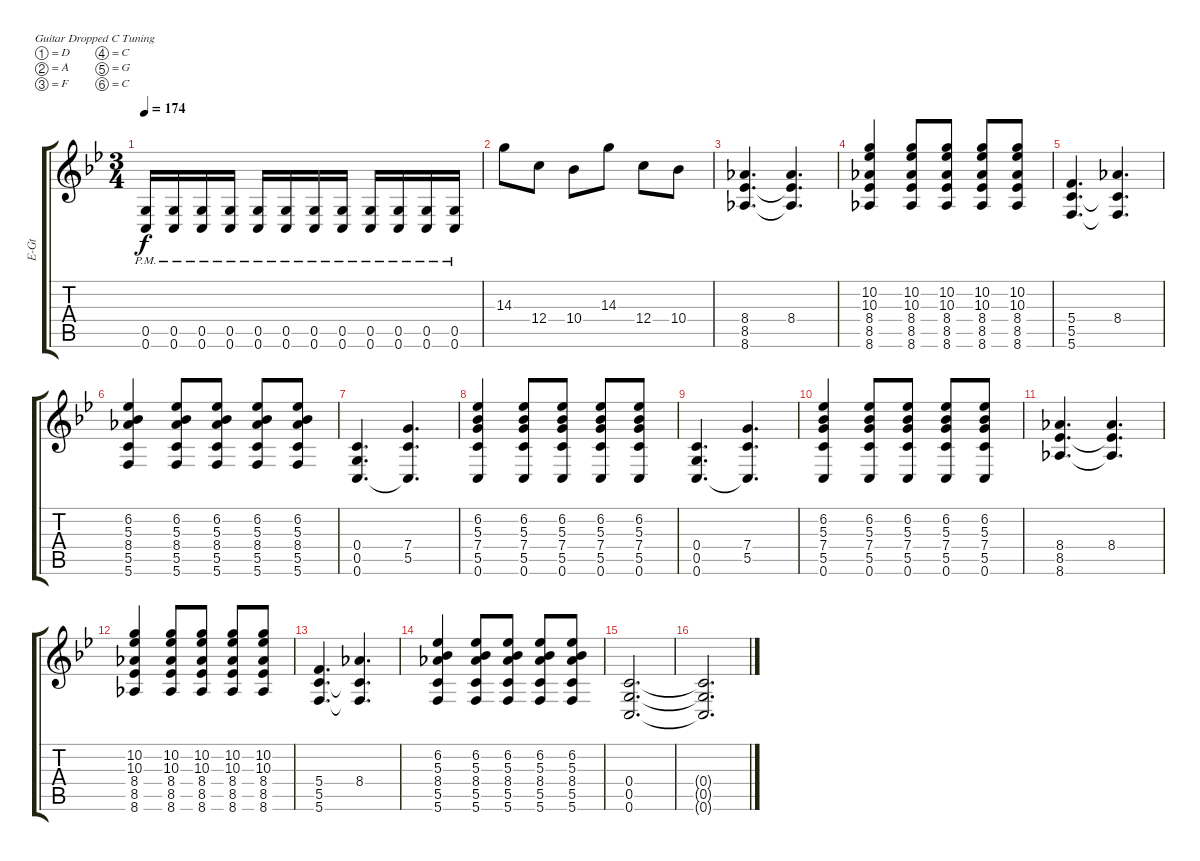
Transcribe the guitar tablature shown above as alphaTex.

\bracketExtendMode groupsimilarinstruments
\track ("Adam Dutkiewicz" "E-Gt") {instrument distortionguitar}
\staff {score tabs}
\tuning (D4 A3 F3 C3 G2 C2)
\ts (3 4)
\tempo 174
\clef g2
\ks bb
(0.5{pm acc forcenatural} 0.6{pm acc forcenatural}).16{dy f beam Up} (0.5{pm acc forcenatural} 0.6{pm acc forcenatural}).16{beam Up} (0.5{pm acc forcenatural} 0.6{pm acc forcenatural}).16{beam Up} (0.5{pm acc forcenatural} 0.6{pm acc forcenatural}).16{beam Up} (0.5{pm acc forcenatural} 0.6{pm acc forcenatural}).16{beam Up} (0.5{pm acc forcenatural} 0.6{pm acc forcenatural}).16{beam Up} (0.5{pm acc forcenatural} 0.6{pm acc forcenatural}).16{beam Up} (0.5{pm acc forcenatural} 0.6{pm acc forcenatural}).16{beam Up} (0.5{pm acc forcenatural} 0.6{pm acc forcenatural}).16{beam Up} (0.5{pm acc forcenatural} 0.6{pm acc forcenatural}).16{beam Up} (0.5{pm acc forcenatural} 0.6{pm acc forcenatural}).16{beam Up} (0.5{pm acc forcenatural} 0.6{pm acc forcenatural}).16{beam Up} |
14.3{acc forcenatural}.8{beam Down} 12.4{acc forcenatural}.8{beam Down} 10.4{acc forcenatural}.8{beam Down} 14.3{acc forcenatural}.8{beam Down} 12.4{acc forcenatural}.8{beam Down} 10.4{acc forcenatural}.8{beam Down} |
(8.4{acc b} 8.5{acc forcenatural} 8.6{acc b}).4{d beam Up} (8.4{acc b} 8.5{t acc forcenatural} 8.6{t acc b}).4{d beam Up} |
(10.2{acc forcenatural} 10.3{acc forcenatural} 8.4{acc b} 8.5{acc forcenatural} 8.6{acc b}).4{beam Up} (10.2{acc forcenatural} 10.3{acc forcenatural} 8.4{acc b} 8.5{acc forcenatural} 8.6{acc b}).8{beam Up} (10.2{acc forcenatural} 10.3{acc forcenatural} 8.4{acc b} 8.5{acc forcenatural} 8.6{acc b}).8{beam Up} (10.2{acc forcenatural} 10.3{acc forcenatural} 8.4{acc b} 8.5{acc forcenatural} 8.6{acc b}).8{beam Up} (10.2{acc forcenatural} 10.3{acc forcenatural} 8.4{acc b} 8.5{acc forcenatural} 8.6{acc b}).8{beam Up} |
(5.4{acc forcenatural} 5.5{acc forcenatural} 5.6{acc forcenatural}).4{d beam Up} (8.4{acc b} 5.5{t acc forcenatural} 5.6{t acc forcenatural}).4{d beam Up} |
(6.2{acc forcenatural} 5.3{acc forcenatural} 8.4{acc b} 5.5{acc forcenatural} 5.6{acc forcenatural}).4{beam Up} (6.2{acc forcenatural} 5.3{acc forcenatural} 8.4{acc b} 5.5{acc forcenatural} 5.6{acc forcenatural}).8{beam Up} (6.2{acc forcenatural} 5.3{acc forcenatural} 8.4{acc b} 5.5{acc forcenatural} 5.6{acc forcenatural}).8{beam Up} (6.2{acc forcenatural} 5.3{acc forcenatural} 8.4{acc b} 5.5{acc forcenatural} 5.6{acc forcenatural}).8{beam Up} (6.2{acc forcenatural} 5.3{acc forcenatural} 8.4{acc b} 5.5{acc forcenatural} 5.6{acc forcenatural}).8{beam Up} |
(0.4{acc forcenatural} 0.5{acc forcenatural} 0.6{acc forcenatural}).4{d beam Up} (7.4{acc forcenatural} 5.5{acc forcenatural} 0.6{t acc forcenatural}).4{d beam Up} |
(6.2{acc forcenatural} 5.3{acc forcenatural} 7.4{acc forcenatural} 5.5{acc forcenatural} 0.6{acc forcenatural}).4{beam Up} (6.2{acc forcenatural} 5.3{acc forcenatural} 7.4{acc forcenatural} 5.5{acc forcenatural} 0.6{acc forcenatural}).8{beam Up} (6.2{acc forcenatural} 5.3{acc forcenatural} 7.4{acc forcenatural} 5.5{acc forcenatural} 0.6{acc forcenatural}).8{beam Up} (6.2{acc forcenatural} 5.3{acc forcenatural} 7.4{acc forcenatural} 5.5{acc forcenatural} 0.6{acc forcenatural}).8{beam Up} (6.2{acc forcenatural} 5.3{acc forcenatural} 7.4{acc forcenatural} 5.5{acc forcenatural} 0.6{acc forcenatural}).8{beam Up} |
(0.4{acc forcenatural} 0.5{acc forcenatural} 0.6{acc forcenatural}).4{d beam Up} (7.4{acc forcenatural} 5.5{acc forcenatural} 0.6{t acc forcenatural}).4{d beam Up} |
(6.2{acc forcenatural} 5.3{acc forcenatural} 7.4{acc forcenatural} 5.5{acc forcenatural} 0.6{acc forcenatural}).4{beam Up} (6.2{acc forcenatural} 5.3{acc forcenatural} 7.4{acc forcenatural} 5.5{acc forcenatural} 0.6{acc forcenatural}).8{beam Up} (6.2{acc forcenatural} 5.3{acc forcenatural} 7.4{acc forcenatural} 5.5{acc forcenatural} 0.6{acc forcenatural}).8{beam Up} (6.2{acc forcenatural} 5.3{acc forcenatural} 7.4{acc forcenatural} 5.5{acc forcenatural} 0.6{acc forcenatural}).8{beam Up} (6.2{acc forcenatural} 5.3{acc forcenatural} 7.4{acc forcenatural} 5.5{acc forcenatural} 0.6{acc forcenatural}).8{beam Up} |
(8.4{acc b} 8.5{acc forcenatural} 8.6{acc b}).4{d beam Up} (8.4{acc b} 8.5{t acc forcenatural} 8.6{t acc b}).4{d beam Up} |
(10.2{acc forcenatural} 10.3{acc forcenatural} 8.4{acc b} 8.5{acc forcenatural} 8.6{acc b}).4{beam Up} (10.2{acc forcenatural} 10.3{acc forcenatural} 8.4{acc b} 8.5{acc forcenatural} 8.6{acc b}).8{beam Up} (10.2{acc forcenatural} 10.3{acc forcenatural} 8.4{acc b} 8.5{acc forcenatural} 8.6{acc b}).8{beam Up} (10.2{acc forcenatural} 10.3{acc forcenatural} 8.4{acc b} 8.5{acc forcenatural} 8.6{acc b}).8{beam Up} (10.2{acc forcenatural} 10.3{acc forcenatural} 8.4{acc b} 8.5{acc forcenatural} 8.6{acc b}).8{beam Up} |
(5.4{acc forcenatural} 5.5{acc forcenatural} 5.6{acc forcenatural}).4{d beam Up} (8.4{acc b} 5.5{t acc forcenatural} 5.6{t acc forcenatural}).4{d beam Up} |
(6.2{acc forcenatural} 5.3{acc forcenatural} 8.4{acc b} 5.5{acc forcenatural} 5.6{acc forcenatural}).4{beam Up} (6.2{acc forcenatural} 5.3{acc forcenatural} 8.4{acc b} 5.5{acc forcenatural} 5.6{acc forcenatural}).8{beam Up} (6.2{acc forcenatural} 5.3{acc forcenatural} 8.4{acc b} 5.5{acc forcenatural} 5.6{acc forcenatural}).8{beam Up} (6.2{acc forcenatural} 5.3{acc forcenatural} 8.4{acc b} 5.5{acc forcenatural} 5.6{acc forcenatural}).8{beam Up} (6.2{acc forcenatural} 5.3{acc forcenatural} 8.4{acc b} 5.5{acc forcenatural} 5.6{acc forcenatural}).8{beam Up} |
(0.4{acc forcenatural} 0.5{acc forcenatural} 0.6{acc forcenatural}).2{d beam Up} |
(0.4{t acc forcenatural} 0.5{t acc forcenatural} 0.6{t acc forcenatural}).2{d beam Up}
